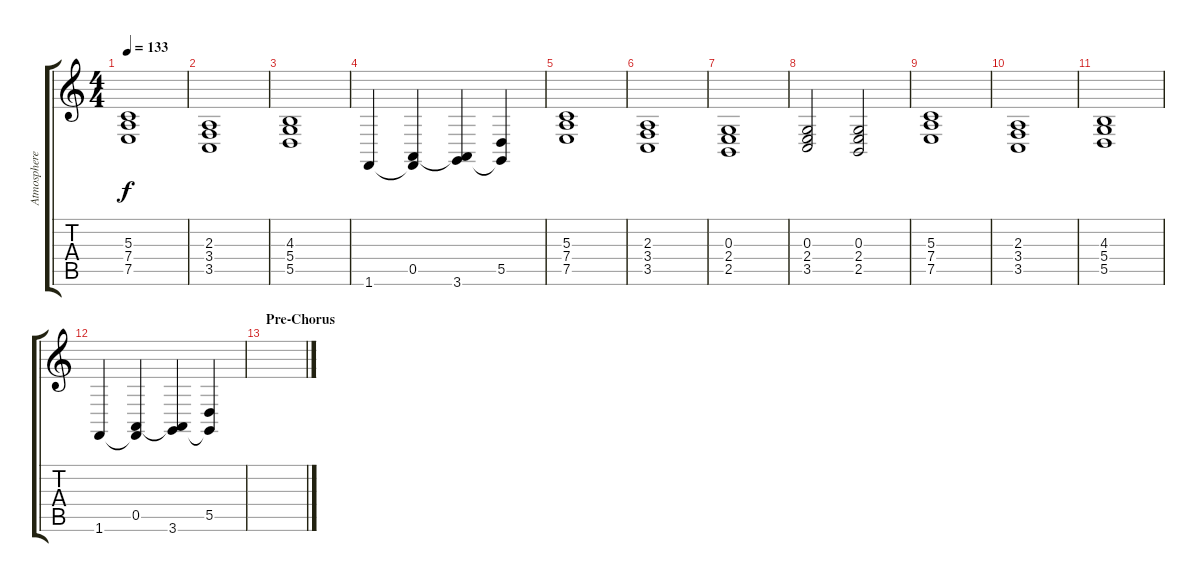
\track ("Atmosphere 1" "Atmosphere") {instrument pad5bowed}
\staff {score tabs}
\tuning (E4 B3 G3 D3 A2 E2) {hide}
\ts (4 4)
\tempo 133
\clef g2
\ks c
(5.3 7.4 7.5).1{dy f} |
(2.3 3.4 3.5).1 |
(4.3 5.4 5.5).1 |
1.6.4 (0.5 1.6{t}).4 (0.5{t} 3.6).4 (5.5 3.6{t}).4 |
(5.3 7.4 7.5).1 |
(2.3 3.4 3.5).1 |
(0.3 2.4 2.5).1 |
(0.3 2.4 3.5).2 (0.3 2.4 2.5).2 |
(5.3 7.4 7.5).1 |
(2.3 3.4 3.5).1 |
(4.3 5.4 5.5).1 |
1.6.4 (0.5 1.6{t}).4 (0.5{t} 3.6).4 (5.5 3.6{t}).4 |
\section ("" "Pre-Chorus")
